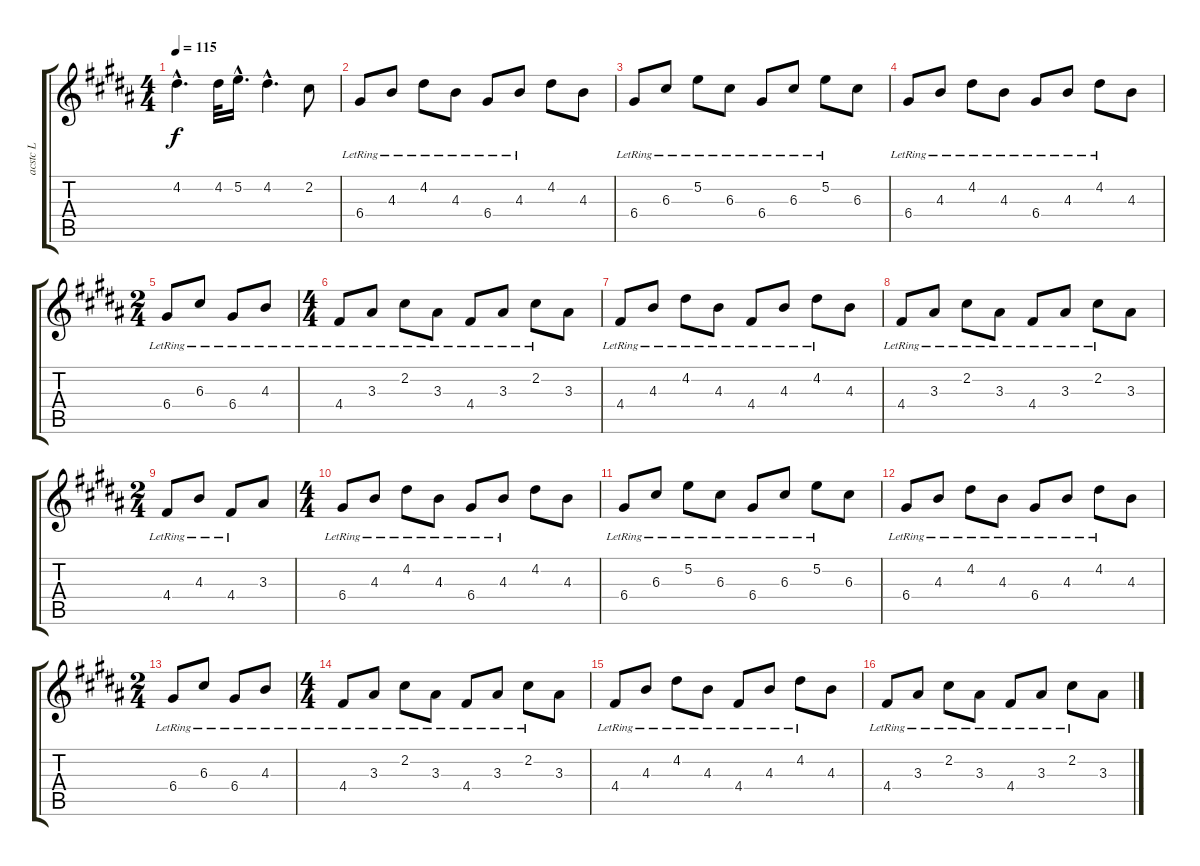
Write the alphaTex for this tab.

\track ("acstc L" "acstc L") {instrument acousticguitarsteel}
\staff {score tabs}
\tuning (E4 B3 G3 D3 A2 E2) {hide}
\ts (4 4)
\tempo 115
\clef g2
\ks b
4.2{hac}.4{d dy f} 4.2.32 5.2{hac}.16{d} 4.2{hac}.4{d} 2.2.8 |
6.4{lr}.8 4.3{lr}.8 4.2{lr}.8 4.3{lr}.8 6.4{lr}.8 4.3{lr}.8 4.2.8 4.3.8 |
6.4{lr}.8 6.3{lr}.8 5.2{lr}.8 6.3{lr}.8 6.4{lr}.8 6.3{lr}.8 5.2{lr}.8 6.3.8 |
6.4{lr}.8 4.3{lr}.8 4.2{lr}.8 4.3{lr}.8 6.4{lr}.8 4.3{lr}.8 4.2{lr}.8 4.3.8 |
\ts (2 4)
6.4{lr}.8 6.3{lr}.8 6.4{lr}.8 4.3{lr}.8 |
\ts (4 4)
4.4{lr}.8 3.3{lr}.8 2.2{lr}.8 3.3{lr}.8 4.4{lr}.8 3.3{lr}.8 2.2{lr}.8 3.3.8 |
4.4{lr}.8 4.3{lr}.8 4.2{lr}.8 4.3{lr}.8 4.4{lr}.8 4.3{lr}.8 4.2{lr}.8 4.3.8 |
4.4{lr}.8 3.3{lr}.8 2.2{lr}.8 3.3{lr}.8 4.4{lr}.8 3.3{lr}.8 2.2{lr}.8 3.3.8 |
\ts (2 4)
4.4{lr}.8 4.3{lr}.8 4.4{lr}.8 3.3.8 |
\ts (4 4)
6.4{lr}.8 4.3{lr}.8 4.2{lr}.8 4.3{lr}.8 6.4{lr}.8 4.3{lr}.8 4.2.8 4.3.8 |
6.4{lr}.8 6.3{lr}.8 5.2{lr}.8 6.3{lr}.8 6.4{lr}.8 6.3{lr}.8 5.2{lr}.8 6.3.8 |
6.4{lr}.8 4.3{lr}.8 4.2{lr}.8 4.3{lr}.8 6.4{lr}.8 4.3{lr}.8 4.2{lr}.8 4.3.8 |
\ts (2 4)
6.4{lr}.8 6.3{lr}.8 6.4{lr}.8 4.3{lr}.8 |
\ts (4 4)
4.4{lr}.8 3.3{lr}.8 2.2{lr}.8 3.3{lr}.8 4.4{lr}.8 3.3{lr}.8 2.2{lr}.8 3.3.8 |
4.4{lr}.8 4.3{lr}.8 4.2{lr}.8 4.3{lr}.8 4.4{lr}.8 4.3{lr}.8 4.2{lr}.8 4.3.8 |
4.4{lr}.8 3.3{lr}.8 2.2{lr}.8 3.3{lr}.8 4.4{lr}.8 3.3{lr}.8 2.2{lr}.8 3.3.8
